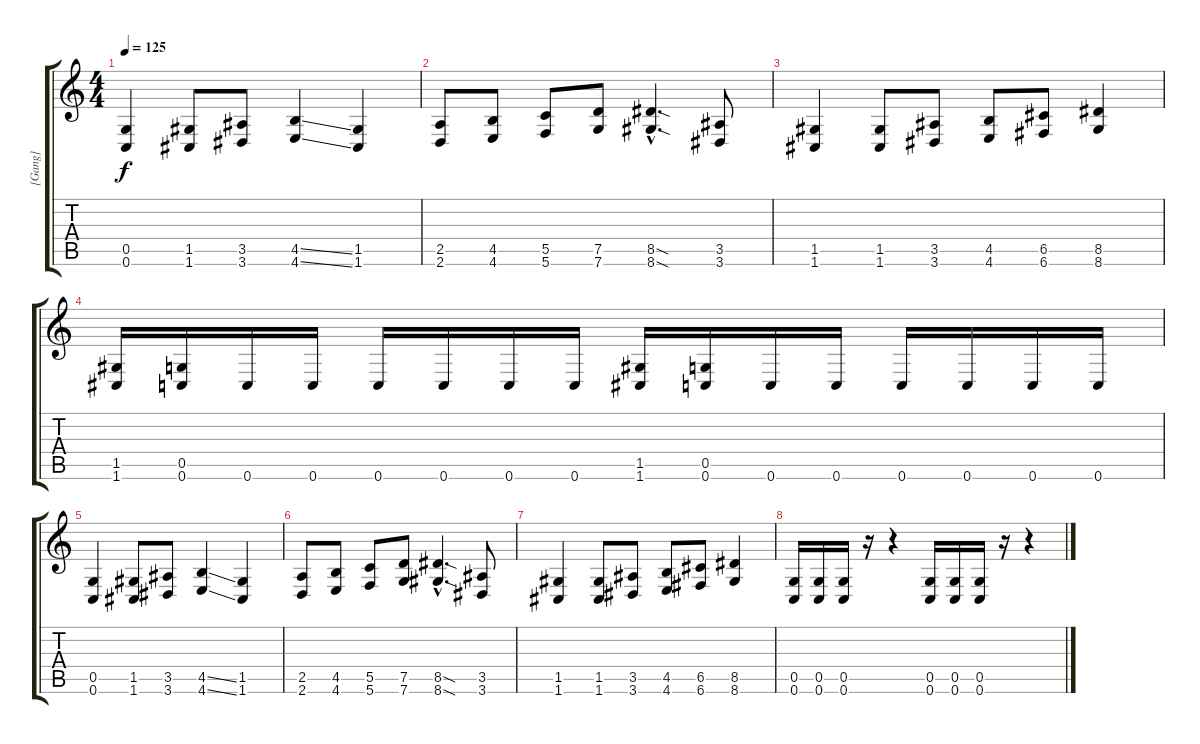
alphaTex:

\track ("[Gang]" "[Gang]") {instrument distortionguitar}
\staff {score tabs}
\tuning (D4 A3 F3 C3 G2 C2) {hide}
\ts (4 4)
\tempo 125
\clef g2
\ks c
(0.5 0.6).4{dy f} (1.5 1.6).8 (3.5 3.6).8 (4.5{ss} 4.6{ss}).4 (1.5 1.6).4 |
(2.5 2.6).8 (4.5 4.6).8 (5.5 5.6).8 (7.5 7.6).8 (8.5{sod hac} 8.6{sod hac}).4{d} (3.5 3.6).8 |
(1.5 1.6).4 (1.5 1.6).8 (3.5 3.6).8 (4.5 4.6).8 (6.5 6.6).8 (8.5 8.6).4 |
(1.5 1.6).16 (0.5 0.6).16 0.6.16 0.6.16 0.6.16 0.6.16 0.6.16 0.6.16 (1.5 1.6).16 (0.5 0.6).16 0.6.16 0.6.16 0.6.16 0.6.16 0.6.16 0.6.16 |
(0.5 0.6).4 (1.5 1.6).8 (3.5 3.6).8 (4.5{ss} 4.6{ss}).4 (1.5 1.6).4 |
(2.5 2.6).8 (4.5 4.6).8 (5.5 5.6).8 (7.5 7.6).8 (8.5{sod hac} 8.6{sod hac}).4{d} (3.5 3.6).8 |
(1.5 1.6).4 (1.5 1.6).8 (3.5 3.6).8 (4.5 4.6).8 (6.5 6.6).8 (8.5 8.6).4 |
(0.5 0.6).16 (0.5 0.6).16 (0.5 0.6).16 r.16 r.4 (0.5 0.6).16 (0.5 0.6).16 (0.5 0.6).16 r.16 r.4
